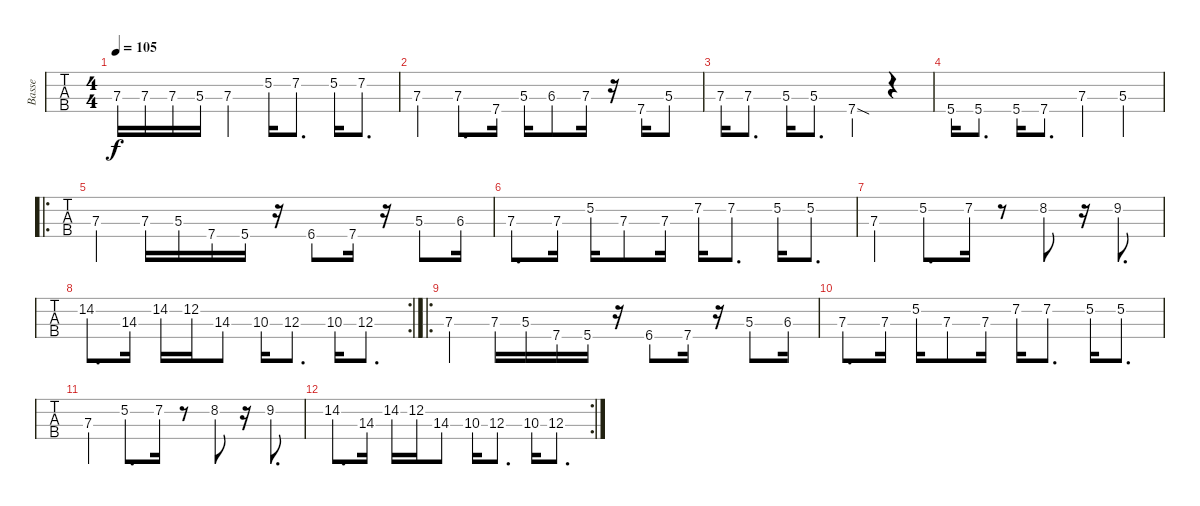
\track ("Basse" "Basse") {instrument synthbass2}
\staff {tabs}
\tuning (G2 D2 A1 E1) {hide}
\ts (4 4)
\tempo 105
\clef f4
\ks c
7.3.16{dy f} 7.3.16 7.3.16 5.3.16 7.3.4 5.2.16 7.2.8{d} 5.2.16 7.2.8{d} |
7.3.4 7.3.8{d} 7.4.16 5.3.16 6.3.8 7.3.16 r.16 7.4.16 5.3.8 |
7.3.16 7.3.8{d} 5.3.16 5.3.8{d} 7.4{sod}.4 r.4 |
5.4.16 5.4.8{d} 5.4.16 7.4.8{d} 7.3.4 5.3.4 |
\ro
7.3.4 7.3.16 5.3.16 7.4.16 5.4.16 r.16 6.4.8 7.4.16 r.16 5.3.8 6.3.16 |
7.3.8{d} 7.3.16 5.2.16 7.3.8 7.3.16 7.2.16 7.2.8{d} 5.2.16 5.2.8{d} |
7.3.4 5.2.8{d} 7.2.16 r.8 8.2.8 r.16 9.2.8{d} |
\rc 2
14.2.8{d} 14.3.16 14.2.16 12.2.16 14.3.8 10.3.16 12.3.8{d} 10.3.16 12.3.8{d} |
\ro
7.3.4 7.3.16 5.3.16 7.4.16 5.4.16 r.16 6.4.8 7.4.16 r.16 5.3.8 6.3.16 |
7.3.8{d} 7.3.16 5.2.16 7.3.8 7.3.16 7.2.16 7.2.8{d} 5.2.16 5.2.8{d} |
7.3.4 5.2.8{d} 7.2.16 r.8 8.2.8 r.16 9.2.8{d} |
\rc 2
14.2.8{d} 14.3.16 14.2.16 12.2.16 14.3.8 10.3.16 12.3.8{d} 10.3.16 12.3.8{d}
